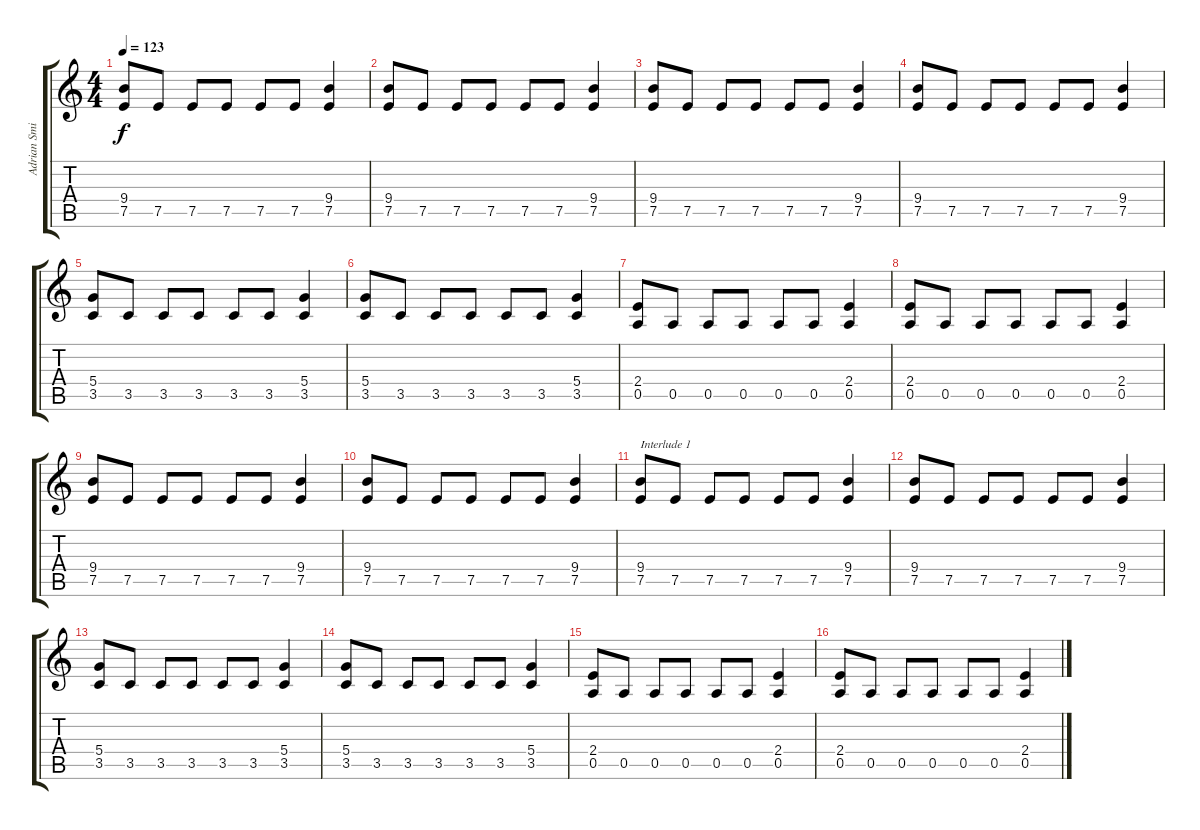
\track ("Adrian Smith" "Adrian Smi") {instrument overdrivenguitar}
\staff {score tabs}
\tuning (E4 B3 G3 D3 A2 E2) {hide}
\ts (4 4)
\tempo 123
\clef g2
\ks c
(9.4 7.5).8{dy f} 7.5.8 7.5.8 7.5.8 7.5.8 7.5.8 (9.4 7.5).4 |
(9.4 7.5).8 7.5.8 7.5.8 7.5.8 7.5.8 7.5.8 (9.4 7.5).4 |
(9.4 7.5).8 7.5.8 7.5.8 7.5.8 7.5.8 7.5.8 (9.4 7.5).4 |
(9.4 7.5).8 7.5.8 7.5.8 7.5.8 7.5.8 7.5.8 (9.4 7.5).4 |
(5.4 3.5).8 3.5.8 3.5.8 3.5.8 3.5.8 3.5.8 (5.4 3.5).4 |
(5.4 3.5).8 3.5.8 3.5.8 3.5.8 3.5.8 3.5.8 (5.4 3.5).4 |
(2.4 0.5).8 0.5.8 0.5.8 0.5.8 0.5.8 0.5.8 (2.4 0.5).4 |
(2.4 0.5).8 0.5.8 0.5.8 0.5.8 0.5.8 0.5.8 (2.4 0.5).4 |
(9.4 7.5).8 7.5.8 7.5.8 7.5.8 7.5.8 7.5.8 (9.4 7.5).4 |
(9.4 7.5).8 7.5.8 7.5.8 7.5.8 7.5.8 7.5.8 (9.4 7.5).4 |
(9.4 7.5).8{txt "Interlude 1"} 7.5.8 7.5.8 7.5.8 7.5.8 7.5.8 (9.4 7.5).4 |
(9.4 7.5).8 7.5.8 7.5.8 7.5.8 7.5.8 7.5.8 (9.4 7.5).4 |
(5.4 3.5).8 3.5.8 3.5.8 3.5.8 3.5.8 3.5.8 (5.4 3.5).4 |
(5.4 3.5).8 3.5.8 3.5.8 3.5.8 3.5.8 3.5.8 (5.4 3.5).4 |
(2.4 0.5).8 0.5.8 0.5.8 0.5.8 0.5.8 0.5.8 (2.4 0.5).4 |
(2.4 0.5).8 0.5.8 0.5.8 0.5.8 0.5.8 0.5.8 (2.4 0.5).4
